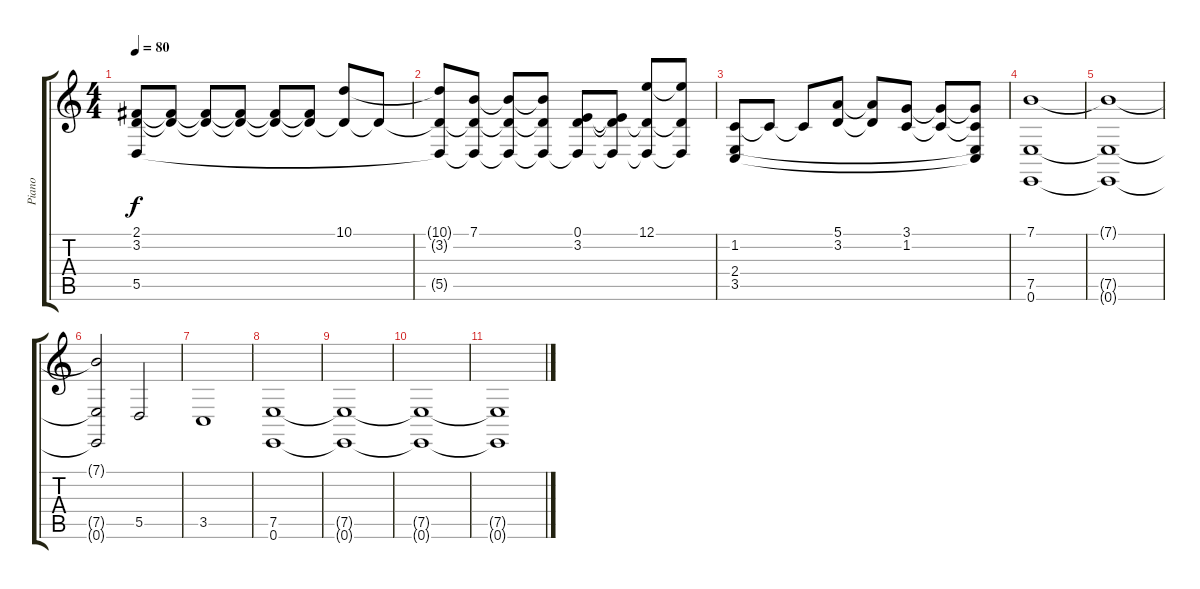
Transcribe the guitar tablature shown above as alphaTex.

\track ("Piano" "Piano") {instrument acousticgrandpiano}
\staff {score tabs}
\tuning (E4 B3 G3 D3 A2 E2) {hide}
\ts (4 4)
\tempo 80
\clef g2
\ks c
(2.1 3.2 5.5).8{dy f} (2.1{t} 3.2{t}).8 (2.1{t} 3.2{t}).8 (2.1{t} 3.2{t}).8 (2.1{t} 3.2{t}).8 (2.1{t} 3.2{t}).8 (10.1 3.2{t}).8 3.2{t}.8 |
(10.1{t} 3.2{t} 5.5{t}).8 (7.1 3.2{t} 5.5{t}).8 (7.1{t} 3.2{t} 5.5{t}).8 (7.1{t} 3.2{t} 5.5{t}).8 (0.1 3.2 5.5{t}).8 (0.1{t} 3.2{t} 5.5{t}).8 (12.1 3.2{t} 5.5{t}).8 (12.1{t} 3.2{t} 5.5{t}).8 |
(1.2 2.4 3.5).8 1.2{t}.8 1.2{t}.8 (5.1 3.2).8 (5.1{t} 3.2{t}).8 (3.1 1.2).8 (3.1{t} 1.2{t}).8 (3.1{t} 1.2{t} 2.4{t} 3.5{t}).8 |
(7.1 7.5 0.6).1 |
(7.1{t} 7.5{t} 0.6{t}).1 |
(7.1{t} 7.5{t} 0.6{t}).2 5.5.2 |
3.5.1 |
(7.5 0.6).1{volume 0} |
(7.5{t} 0.6{t}).1 |
(7.5{t} 0.6{t}).1 |
(7.5{t} 0.6{t}).1
